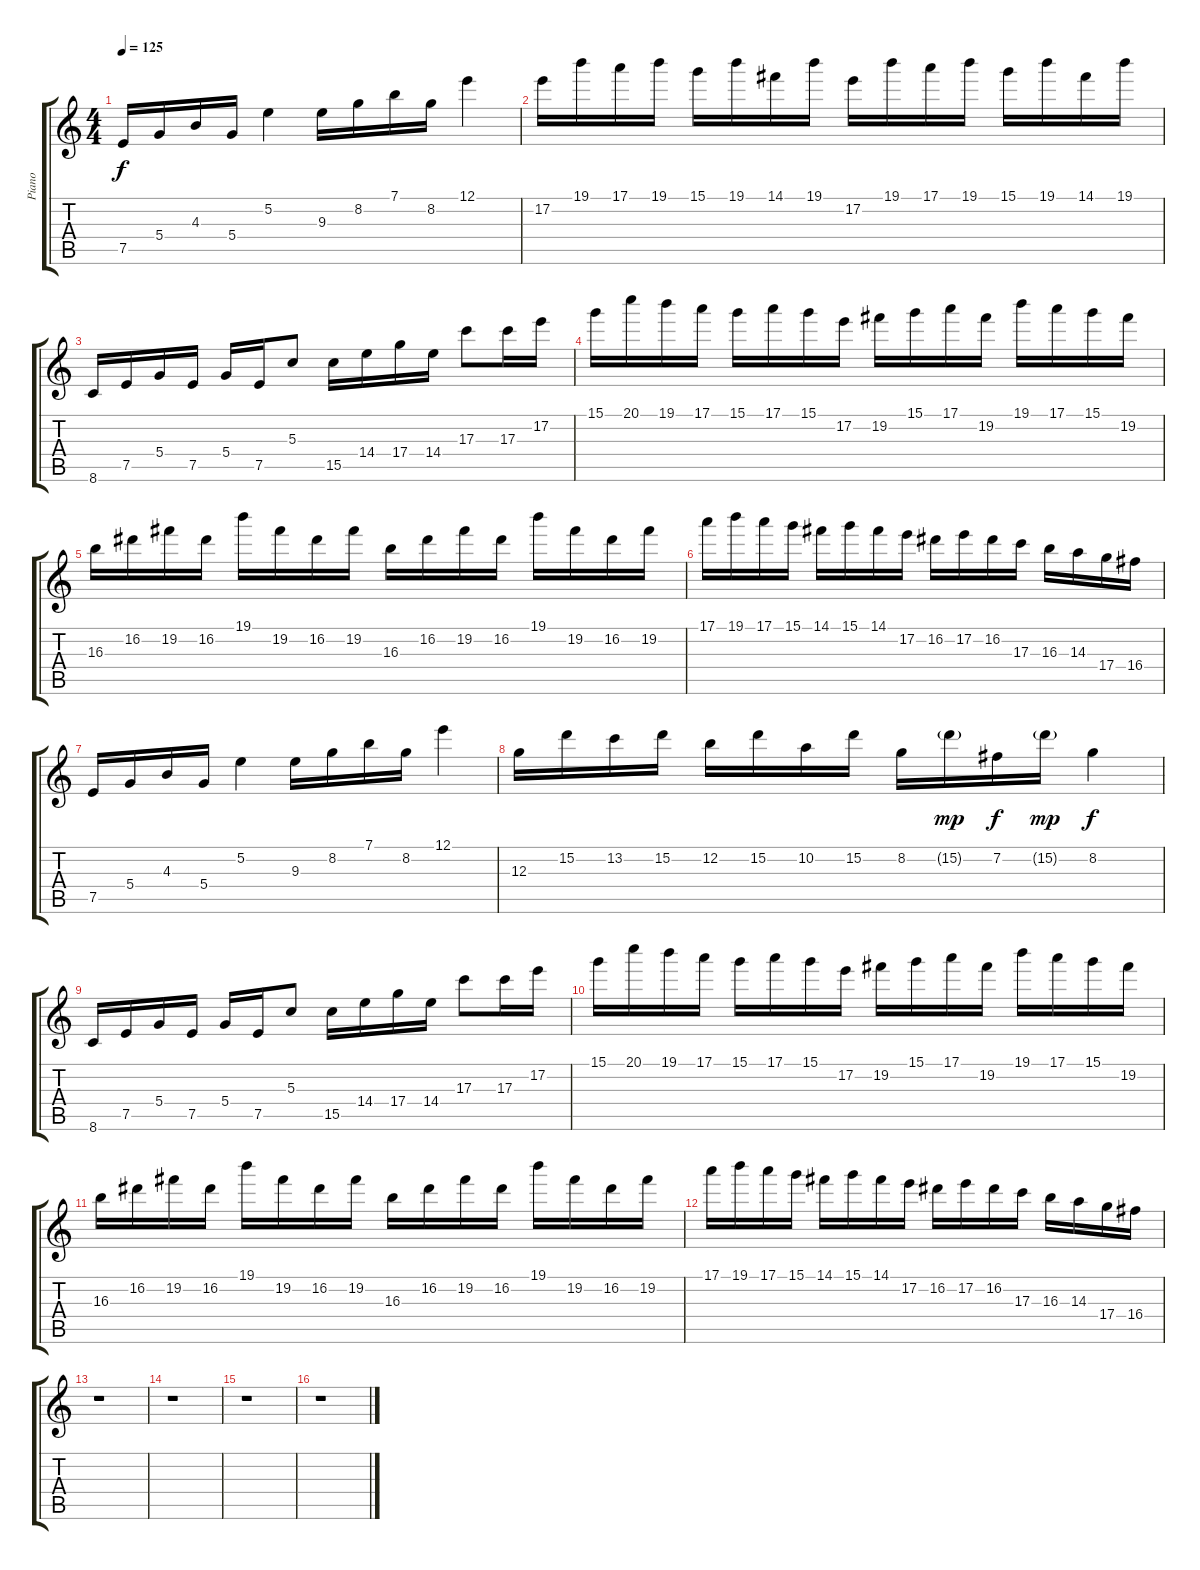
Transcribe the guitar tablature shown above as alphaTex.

\track ("Piano" "Piano") {instrument acousticgrandpiano}
\staff {score tabs}
\tuning (E5 B4 G4 D4 A3 E3) {hide}
\ts (4 4)
\tempo 125
\clef g2
\ks c
7.5.16{dy f instrument acousticgrandpiano} 5.4.16 4.3.16 5.4.16 5.2.4 9.3.16 8.2.16 7.1.16 8.2.16 12.1.4 |
17.2.16 19.1.16 17.1.16 19.1.16 15.1.16 19.1.16 14.1.16 19.1.16 17.2.16 19.1.16 17.1.16 19.1.16 15.1.16 19.1.16 14.1.16 19.1.16 |
8.6.16 7.5.16 5.4.16 7.5.16 5.4.16 7.5.16 5.3.8 15.5.16 14.4.16 17.4.16 14.4.16 17.3.8 17.3.16 17.2.16 |
15.1.16 20.1.16 19.1.16 17.1.16 15.1.16 17.1.16 15.1.16 17.2.16 19.2.16 15.1.16 17.1.16 19.2.16 19.1.16 17.1.16 15.1.16 19.2.16 |
16.3.16 16.2.16 19.2.16 16.2.16 19.1.16 19.2.16 16.2.16 19.2.16 16.3.16 16.2.16 19.2.16 16.2.16 19.1.16 19.2.16 16.2.16 19.2.16 |
17.1.16 19.1.16 17.1.16 15.1.16 14.1.16 15.1.16 14.1.16 17.2.16 16.2.16 17.2.16 16.2.16 17.3.16 16.3.16 14.3.16 17.4.16 16.4.16 |
7.5.16 5.4.16 4.3.16 5.4.16 5.2.4 9.3.16 8.2.16 7.1.16 8.2.16 12.1.4 |
12.3.16 15.2.16 13.2.16 15.2.16 12.2.16 15.2.16 10.2.16 15.2.16 8.2.16 15.2{g}.16{dy mp} 7.2.16{dy f} 15.2{g}.16{dy mp} 8.2.4{dy f} |
8.6.16 7.5.16 5.4.16 7.5.16 5.4.16 7.5.16 5.3.8 15.5.16 14.4.16 17.4.16 14.4.16 17.3.8 17.3.16 17.2.16 |
15.1.16 20.1.16 19.1.16 17.1.16 15.1.16 17.1.16 15.1.16 17.2.16 19.2.16 15.1.16 17.1.16 19.2.16 19.1.16 17.1.16 15.1.16 19.2.16 |
16.3.16 16.2.16 19.2.16 16.2.16 19.1.16 19.2.16 16.2.16 19.2.16 16.3.16 16.2.16 19.2.16 16.2.16 19.1.16 19.2.16 16.2.16 19.2.16 |
17.1.16 19.1.16 17.1.16 15.1.16 14.1.16 15.1.16 14.1.16 17.2.16 16.2.16 17.2.16 16.2.16 17.3.16 16.3.16 14.3.16 17.4.16 16.4.16 |
r.1 |
r.1 |
r.1 |
r.1
